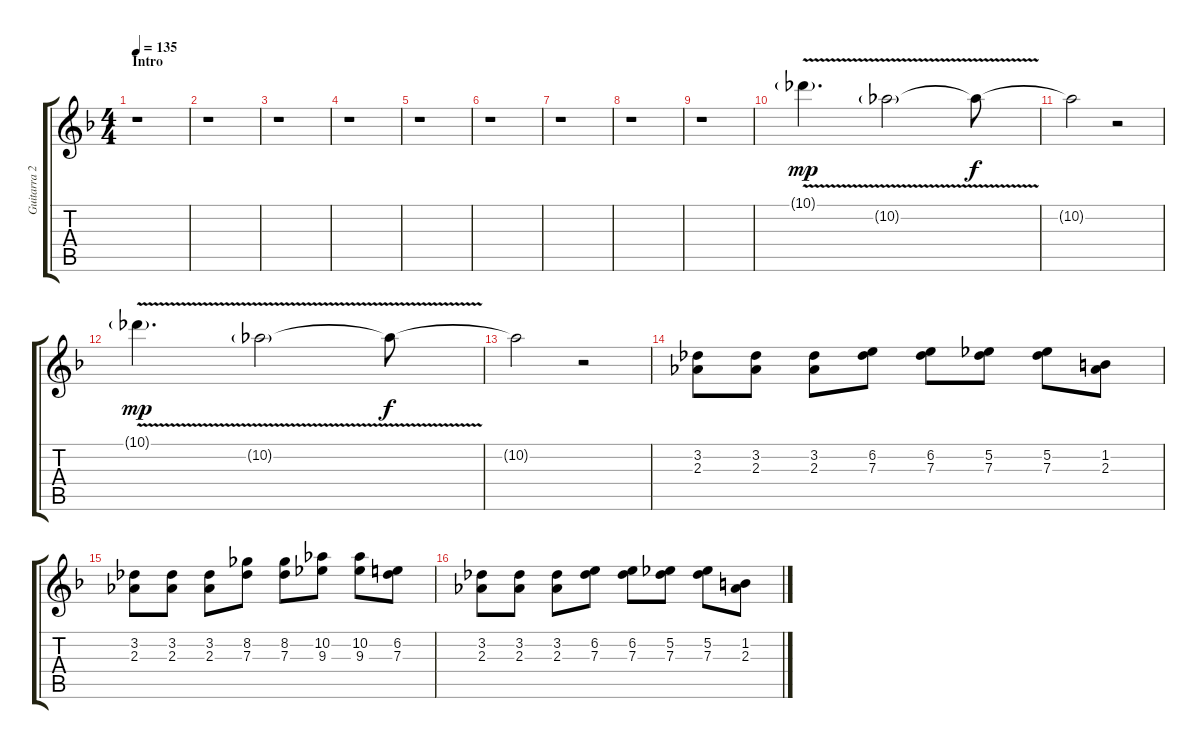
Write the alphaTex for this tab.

\track ("Guitarra 2" "Guitarra 2") {instrument electricguitarjazz}
\staff {score tabs}
\tuning (Eb4 Bb3 Gb3 Db3 Ab2 Eb2) {hide}
\ts (4 4)
\section ("" "Intro")
\tempo 135
\clef g2
\ks dminor
r.1{dy mp instrument electricguitarjazz} |
r.1 |
r.1 |
r.1 |
r.1 |
r.1 |
r.1 |
r.1 |
r.1 |
10.1{v g}.4{d} 10.2{v g}.2 10.2{t}.8{dy f} |
10.2{t}.2 r.2 |
10.1{v g}.4{d dy mp} 10.2{v g}.2 10.2{t}.8{dy f} |
10.2{t}.2 r.2 |
(3.2 2.3).8 (3.2 2.3).8 (3.2 2.3).8 (6.2 7.3).8 (6.2 7.3).8 (5.2 7.3).8 (5.2 7.3).8 (1.2 2.3).8 |
(3.2 2.3).8 (3.2 2.3).8 (3.2 2.3).8 (8.2 7.3).8 (8.2 7.3).8 (10.2 9.3).8 (10.2 9.3).8 (6.2 7.3).8 |
(3.2 2.3).8 (3.2 2.3).8 (3.2 2.3).8 (6.2 7.3).8 (6.2 7.3).8 (5.2 7.3).8 (5.2 7.3).8 (1.2 2.3).8
